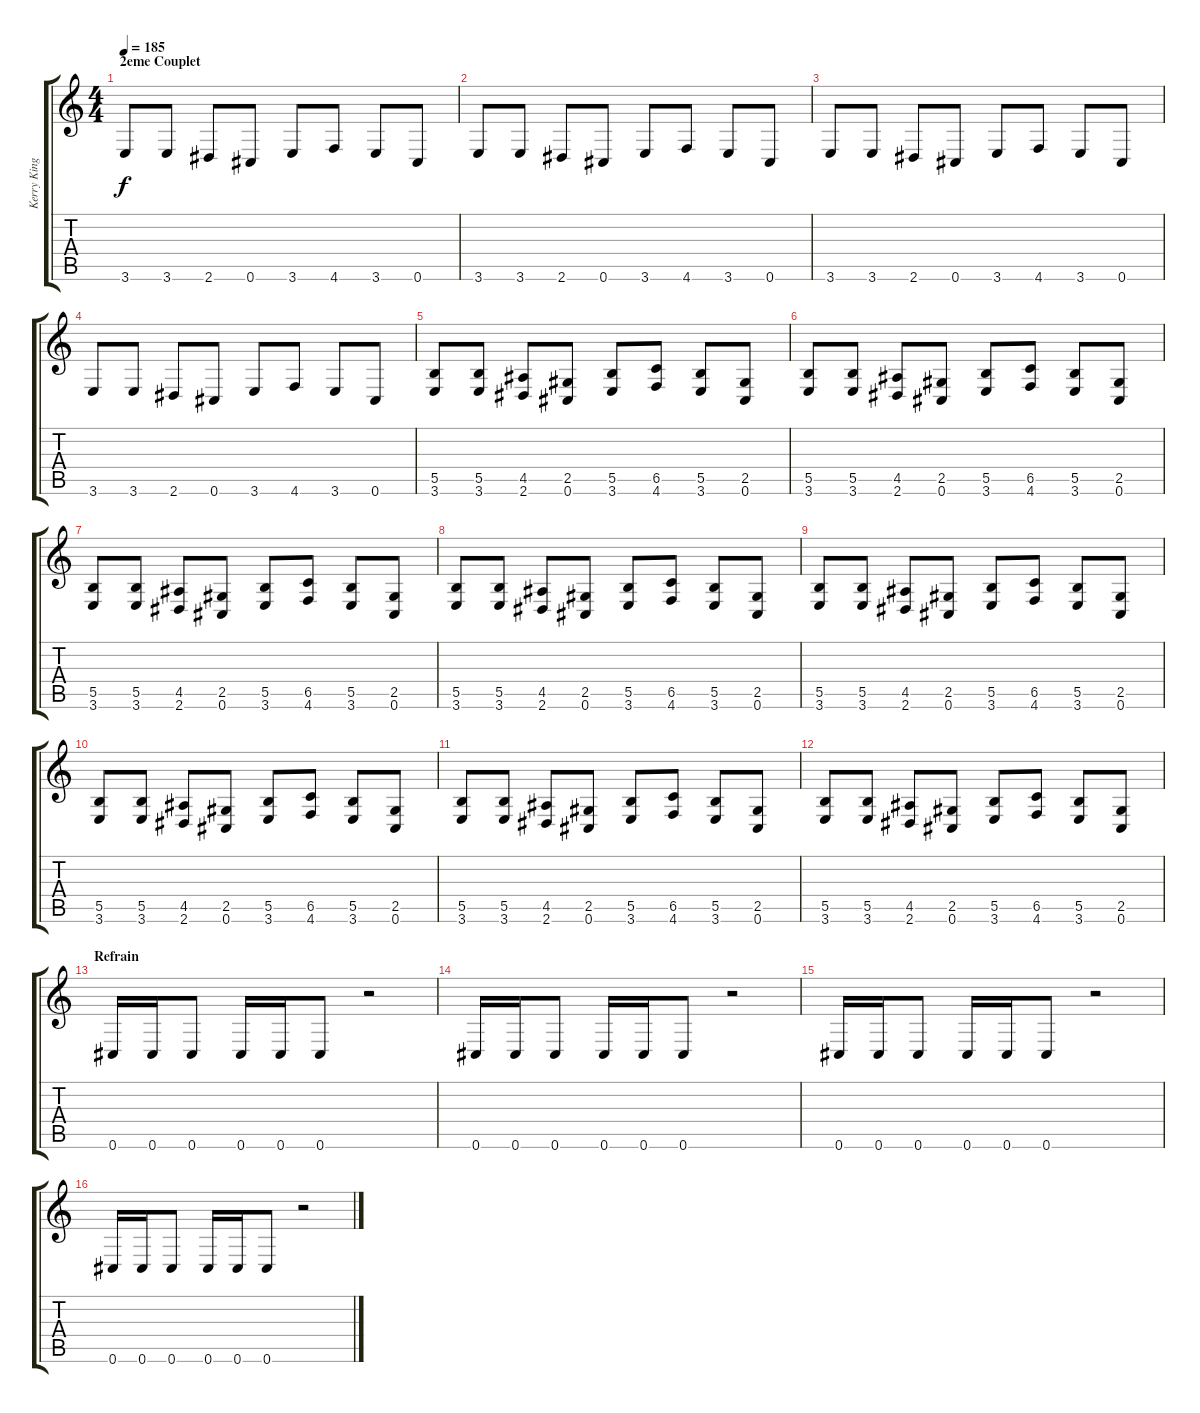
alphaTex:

\track ("Kerry King - Guitar" "Kerry King") {instrument distortionguitar}
\staff {score tabs}
\tuning (Db4 Ab3 E3 B2 Gb2 Db2) {hide}
\ts (4 4)
\section ("" "2eme Couplet")
\tempo 185
\clef g2
\ks c
3.6.8{dy f volume 14} 3.6.8 2.6.8 0.6.8 3.6.8 4.6.8 3.6.8 0.6.8 |
3.6.8 3.6.8 2.6.8 0.6.8 3.6.8 4.6.8 3.6.8 0.6.8 |
3.6.8 3.6.8 2.6.8 0.6.8 3.6.8 4.6.8 3.6.8 0.6.8 |
3.6.8 3.6.8 2.6.8 0.6.8 3.6.8 4.6.8 3.6.8 0.6.8 |
(5.5 3.6).8{volume 16} (5.5 3.6).8 (4.5 2.6).8 (2.5 0.6).8 (5.5 3.6).8 (6.5 4.6).8 (5.5 3.6).8 (2.5 0.6).8 |
(5.5 3.6).8 (5.5 3.6).8 (4.5 2.6).8 (2.5 0.6).8 (5.5 3.6).8 (6.5 4.6).8 (5.5 3.6).8 (2.5 0.6).8 |
(5.5 3.6).8 (5.5 3.6).8 (4.5 2.6).8 (2.5 0.6).8 (5.5 3.6).8 (6.5 4.6).8 (5.5 3.6).8 (2.5 0.6).8 |
(5.5 3.6).8 (5.5 3.6).8 (4.5 2.6).8 (2.5 0.6).8 (5.5 3.6).8 (6.5 4.6).8 (5.5 3.6).8 (2.5 0.6).8 |
(5.5 3.6).8 (5.5 3.6).8 (4.5 2.6).8 (2.5 0.6).8 (5.5 3.6).8 (6.5 4.6).8 (5.5 3.6).8 (2.5 0.6).8 |
(5.5 3.6).8 (5.5 3.6).8 (4.5 2.6).8 (2.5 0.6).8 (5.5 3.6).8 (6.5 4.6).8 (5.5 3.6).8 (2.5 0.6).8 |
(5.5 3.6).8 (5.5 3.6).8 (4.5 2.6).8 (2.5 0.6).8 (5.5 3.6).8 (6.5 4.6).8 (5.5 3.6).8 (2.5 0.6).8 |
(5.5 3.6).8 (5.5 3.6).8 (4.5 2.6).8 (2.5 0.6).8 (5.5 3.6).8 (6.5 4.6).8 (5.5 3.6).8 (2.5 0.6).8 |
\section ("" "Refrain")
0.6.16 0.6.16 0.6.8 0.6.16 0.6.16 0.6.8 r.2 |
0.6.16 0.6.16 0.6.8 0.6.16 0.6.16 0.6.8 r.2 |
0.6.16 0.6.16 0.6.8 0.6.16 0.6.16 0.6.8 r.2 |
0.6.16 0.6.16 0.6.8 0.6.16 0.6.16 0.6.8 r.2
